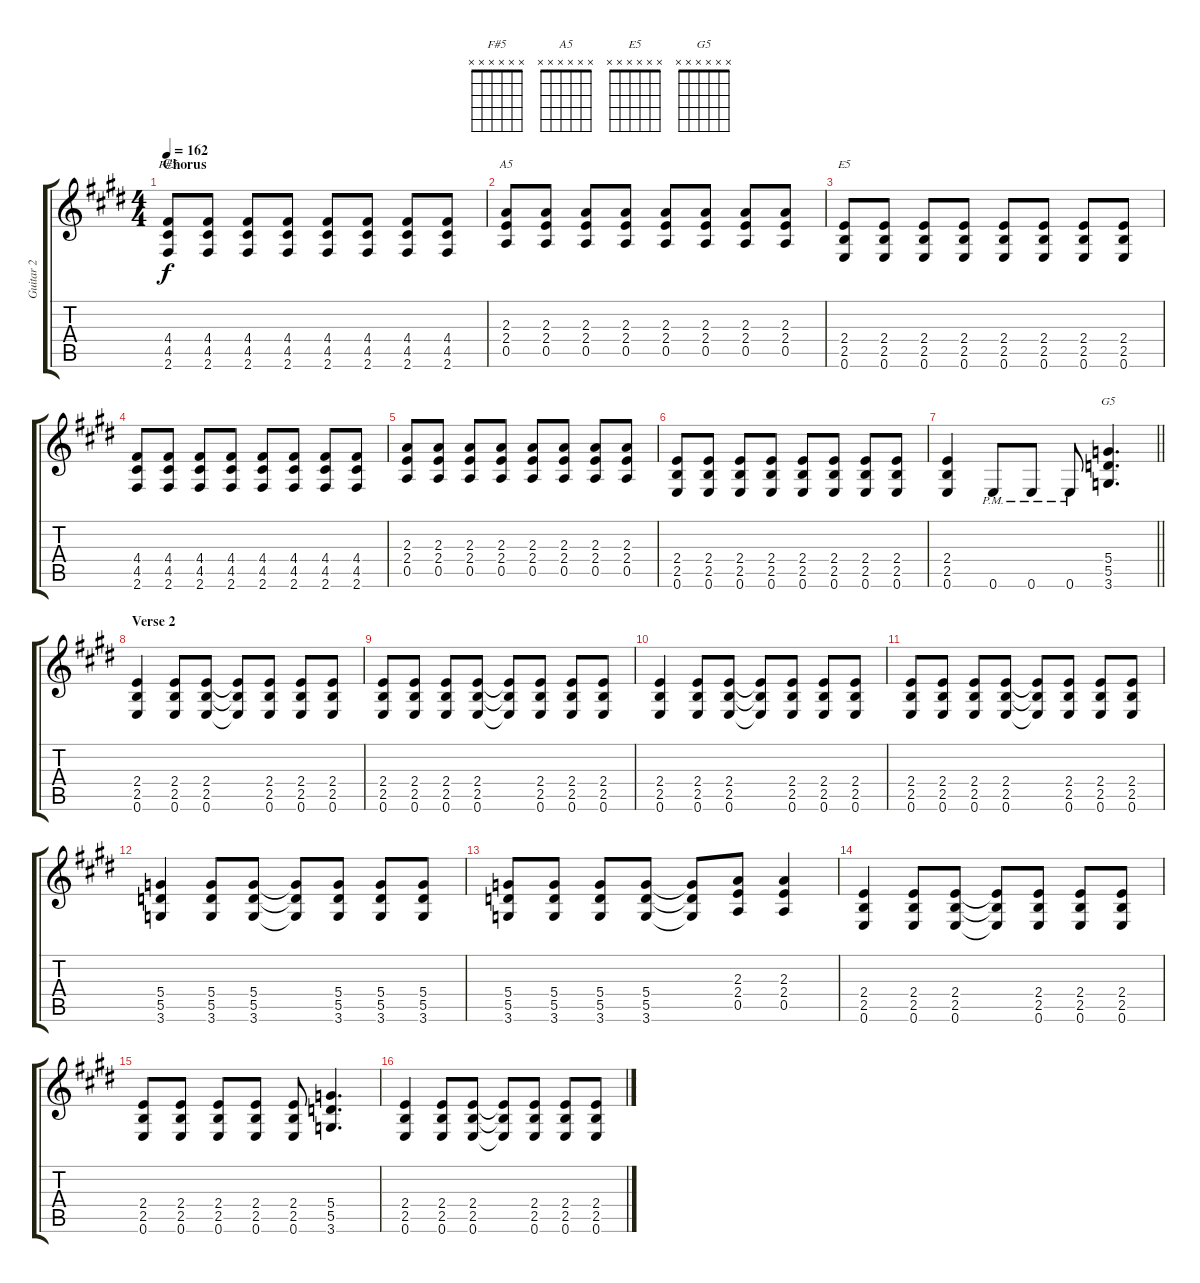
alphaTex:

\track ("Guitar 2" "Guitar 2") {instrument distortionguitar}
\staff {score tabs}
\tuning (E4 B3 G3 D3 A2 E2) {hide}
\chord ("F#5" x x x x x x)
\chord ("A5" x x x x x x)
\chord ("E5" x x x x x x)
\chord ("G5" x x x x x x)
\ts (4 4)
\section ("" "Chorus")
\tempo 162
\clef g2
\ks e
(4.4 4.5 2.6).8{ch "F#5" dy f} (4.4 4.5 2.6).8 (4.4 4.5 2.6).8 (4.4 4.5 2.6).8 (4.4 4.5 2.6).8 (4.4 4.5 2.6).8 (4.4 4.5 2.6).8 (4.4 4.5 2.6).8 |
(2.3 2.4 0.5).8{ch "A5"} (2.3 2.4 0.5).8 (2.3 2.4 0.5).8 (2.3 2.4 0.5).8 (2.3 2.4 0.5).8 (2.3 2.4 0.5).8 (2.3 2.4 0.5).8 (2.3 2.4 0.5).8 |
(2.4 2.5 0.6).8{ch "E5"} (2.4 2.5 0.6).8 (2.4 2.5 0.6).8 (2.4 2.5 0.6).8 (2.4 2.5 0.6).8 (2.4 2.5 0.6).8 (2.4 2.5 0.6).8 (2.4 2.5 0.6).8 |
(4.4 4.5 2.6).8 (4.4 4.5 2.6).8 (4.4 4.5 2.6).8 (4.4 4.5 2.6).8 (4.4 4.5 2.6).8 (4.4 4.5 2.6).8 (4.4 4.5 2.6).8 (4.4 4.5 2.6).8 |
(2.3 2.4 0.5).8 (2.3 2.4 0.5).8 (2.3 2.4 0.5).8 (2.3 2.4 0.5).8 (2.3 2.4 0.5).8 (2.3 2.4 0.5).8 (2.3 2.4 0.5).8 (2.3 2.4 0.5).8 |
(2.4 2.5 0.6).8 (2.4 2.5 0.6).8 (2.4 2.5 0.6).8 (2.4 2.5 0.6).8 (2.4 2.5 0.6).8 (2.4 2.5 0.6).8 (2.4 2.5 0.6).8 (2.4 2.5 0.6).8 |
\barLineRight lightlight
(2.4 2.5 0.6).4 0.6{pm}.8 0.6{pm}.8 0.6{pm}.8 (5.4 5.5 3.6).4{d ch "G5"} |
\section ("" "Verse 2")
(2.4 2.5 0.6).4 (2.4 2.5 0.6).8 (2.4 2.5 0.6).8 (2.4{t} 2.5{t} 0.6{t}).8 (2.4 2.5 0.6).8 (2.4 2.5 0.6).8 (2.4 2.5 0.6).8 |
(2.4 2.5 0.6).8 (2.4 2.5 0.6).8 (2.4 2.5 0.6).8 (2.4 2.5 0.6).8 (2.4{t} 2.5{t} 0.6{t}).8 (2.4 2.5 0.6).8 (2.4 2.5 0.6).8 (2.4 2.5 0.6).8 |
(2.4 2.5 0.6).4 (2.4 2.5 0.6).8 (2.4 2.5 0.6).8 (2.4{t} 2.5{t} 0.6{t}).8 (2.4 2.5 0.6).8 (2.4 2.5 0.6).8 (2.4 2.5 0.6).8 |
(2.4 2.5 0.6).8 (2.4 2.5 0.6).8 (2.4 2.5 0.6).8 (2.4 2.5 0.6).8 (2.4{t} 2.5{t} 0.6{t}).8 (2.4 2.5 0.6).8 (2.4 2.5 0.6).8 (2.4 2.5 0.6).8 |
(5.4 5.5 3.6).4 (5.4 5.5 3.6).8 (5.4 5.5 3.6).8 (5.4{t} 5.5{t} 3.6{t}).8 (5.4 5.5 3.6).8 (5.4 5.5 3.6).8 (5.4 5.5 3.6).8 |
(5.4 5.5 3.6).8 (5.4 5.5 3.6).8 (5.4 5.5 3.6).8 (5.4 5.5 3.6).8 (5.4{t} 5.5{t} 3.6{t}).8 (2.3 2.4 0.5).8 (2.3 2.4 0.5).4 |
(2.4 2.5 0.6).4 (2.4 2.5 0.6).8 (2.4 2.5 0.6).8 (2.4{t} 2.5{t} 0.6{t}).8 (2.4 2.5 0.6).8 (2.4 2.5 0.6).8 (2.4 2.5 0.6).8 |
(2.4 2.5 0.6).8 (2.4 2.5 0.6).8 (2.4 2.5 0.6).8 (2.4 2.5 0.6).8 (2.4 2.5 0.6).8 (5.4 5.5 3.6).4{d} |
(2.4 2.5 0.6).4 (2.4 2.5 0.6).8 (2.4 2.5 0.6).8 (2.4{t} 2.5{t} 0.6{t}).8 (2.4 2.5 0.6).8 (2.4 2.5 0.6).8 (2.4 2.5 0.6).8
